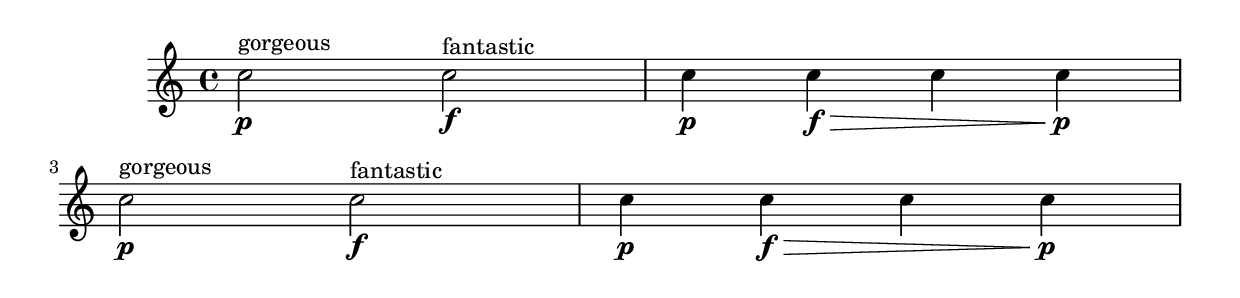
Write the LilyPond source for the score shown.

%% Do not edit this file; it is auto-generated from LSR http://lsr.dsi.unimi.it
%% This file is in the public domain.
\version "2.11.49"

\header {
  lsrtags = "tweaks-and-overrides, spacing"

  texidoc = "
By setting the @code{Y-extent} property to a suitable value, all
@code{DynamicLineSpanner} objects (hairpins and dynamic texts) can be
aligned to a common reference point, regardless of their actual extent.
This way, every element will be vertically aligned, thus producing a
more pleasing output.

The same idea is used to align the text scripts along their baseline.

"
  doctitle = "Vertically aligned dynamics and textscripts"
} % begin verbatim
music = \relative c'' {
  c2\p^\markup { gorgeous } c\f^\markup { fantastic }
  c4\p c\f\> c c\!\p
}

{
  \music \break
  \override DynamicLineSpanner #'staff-padding = #2.0
  \override DynamicLineSpanner #'Y-extent = #'(-1.5 . 1.5)
  \override TextScript #'Y-extent = #'(-1.5 . 1.5)
  \music
}
